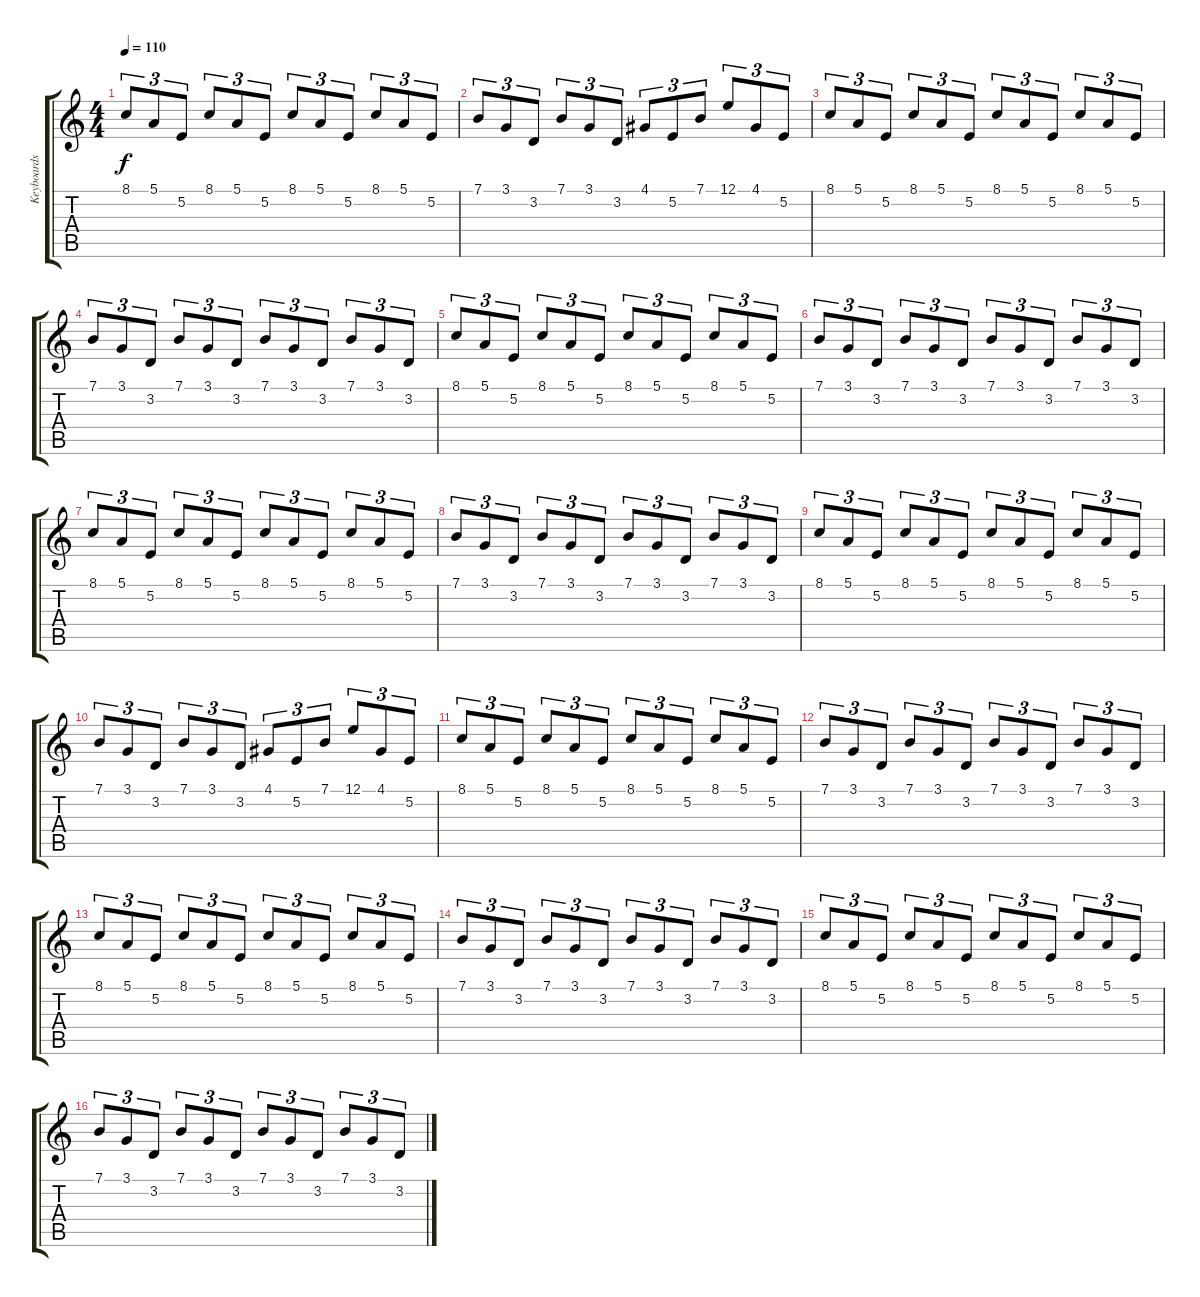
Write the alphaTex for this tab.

\track ("Keyboards" "Keyboards") {instrument churchorgan}
\staff {score tabs}
\tuning (E4 B3 G3 D3 A2 E2) {hide}
\ts (4 4)
\tempo 110
\clef g2
\ks c
8.1.8{tu (3 2) dy f} 5.1.8{tu (3 2)} 5.2.8{tu (3 2)} 8.1.8{tu (3 2)} 5.1.8{tu (3 2)} 5.2.8{tu (3 2)} 8.1.8{tu (3 2)} 5.1.8{tu (3 2)} 5.2.8{tu (3 2)} 8.1.8{tu (3 2)} 5.1.8{tu (3 2)} 5.2.8{tu (3 2)} |
7.1.8{tu (3 2)} 3.1.8{tu (3 2)} 3.2.8{tu (3 2)} 7.1.8{tu (3 2)} 3.1.8{tu (3 2)} 3.2.8{tu (3 2)} 4.1.8{tu (3 2)} 5.2.8{tu (3 2)} 7.1.8{tu (3 2)} 12.1.8{tu (3 2)} 4.1.8{tu (3 2)} 5.2.8{tu (3 2)} |
8.1.8{tu (3 2)} 5.1.8{tu (3 2)} 5.2.8{tu (3 2)} 8.1.8{tu (3 2)} 5.1.8{tu (3 2)} 5.2.8{tu (3 2)} 8.1.8{tu (3 2)} 5.1.8{tu (3 2)} 5.2.8{tu (3 2)} 8.1.8{tu (3 2)} 5.1.8{tu (3 2)} 5.2.8{tu (3 2)} |
7.1.8{tu (3 2)} 3.1.8{tu (3 2)} 3.2.8{tu (3 2)} 7.1.8{tu (3 2)} 3.1.8{tu (3 2)} 3.2.8{tu (3 2)} 7.1.8{tu (3 2)} 3.1.8{tu (3 2)} 3.2.8{tu (3 2)} 7.1.8{tu (3 2)} 3.1.8{tu (3 2)} 3.2.8{tu (3 2)} |
8.1.8{tu (3 2)} 5.1.8{tu (3 2)} 5.2.8{tu (3 2)} 8.1.8{tu (3 2)} 5.1.8{tu (3 2)} 5.2.8{tu (3 2)} 8.1.8{tu (3 2)} 5.1.8{tu (3 2)} 5.2.8{tu (3 2)} 8.1.8{tu (3 2)} 5.1.8{tu (3 2)} 5.2.8{tu (3 2)} |
7.1.8{tu (3 2)} 3.1.8{tu (3 2)} 3.2.8{tu (3 2)} 7.1.8{tu (3 2)} 3.1.8{tu (3 2)} 3.2.8{tu (3 2)} 7.1.8{tu (3 2)} 3.1.8{tu (3 2)} 3.2.8{tu (3 2)} 7.1.8{tu (3 2)} 3.1.8{tu (3 2)} 3.2.8{tu (3 2)} |
8.1.8{tu (3 2)} 5.1.8{tu (3 2)} 5.2.8{tu (3 2)} 8.1.8{tu (3 2)} 5.1.8{tu (3 2)} 5.2.8{tu (3 2)} 8.1.8{tu (3 2)} 5.1.8{tu (3 2)} 5.2.8{tu (3 2)} 8.1.8{tu (3 2)} 5.1.8{tu (3 2)} 5.2.8{tu (3 2)} |
7.1.8{tu (3 2)} 3.1.8{tu (3 2)} 3.2.8{tu (3 2)} 7.1.8{tu (3 2)} 3.1.8{tu (3 2)} 3.2.8{tu (3 2)} 7.1.8{tu (3 2)} 3.1.8{tu (3 2)} 3.2.8{tu (3 2)} 7.1.8{tu (3 2)} 3.1.8{tu (3 2)} 3.2.8{tu (3 2)} |
8.1.8{tu (3 2)} 5.1.8{tu (3 2)} 5.2.8{tu (3 2)} 8.1.8{tu (3 2)} 5.1.8{tu (3 2)} 5.2.8{tu (3 2)} 8.1.8{tu (3 2)} 5.1.8{tu (3 2)} 5.2.8{tu (3 2)} 8.1.8{tu (3 2)} 5.1.8{tu (3 2)} 5.2.8{tu (3 2)} |
7.1.8{tu (3 2)} 3.1.8{tu (3 2)} 3.2.8{tu (3 2)} 7.1.8{tu (3 2)} 3.1.8{tu (3 2)} 3.2.8{tu (3 2)} 4.1.8{tu (3 2)} 5.2.8{tu (3 2)} 7.1.8{tu (3 2)} 12.1.8{tu (3 2)} 4.1.8{tu (3 2)} 5.2.8{tu (3 2)} |
8.1.8{tu (3 2)} 5.1.8{tu (3 2)} 5.2.8{tu (3 2)} 8.1.8{tu (3 2)} 5.1.8{tu (3 2)} 5.2.8{tu (3 2)} 8.1.8{tu (3 2)} 5.1.8{tu (3 2)} 5.2.8{tu (3 2)} 8.1.8{tu (3 2)} 5.1.8{tu (3 2)} 5.2.8{tu (3 2)} |
7.1.8{tu (3 2)} 3.1.8{tu (3 2)} 3.2.8{tu (3 2)} 7.1.8{tu (3 2)} 3.1.8{tu (3 2)} 3.2.8{tu (3 2)} 7.1.8{tu (3 2)} 3.1.8{tu (3 2)} 3.2.8{tu (3 2)} 7.1.8{tu (3 2)} 3.1.8{tu (3 2)} 3.2.8{tu (3 2)} |
8.1.8{tu (3 2)} 5.1.8{tu (3 2)} 5.2.8{tu (3 2)} 8.1.8{tu (3 2)} 5.1.8{tu (3 2)} 5.2.8{tu (3 2)} 8.1.8{tu (3 2)} 5.1.8{tu (3 2)} 5.2.8{tu (3 2)} 8.1.8{tu (3 2)} 5.1.8{tu (3 2)} 5.2.8{tu (3 2)} |
7.1.8{tu (3 2)} 3.1.8{tu (3 2)} 3.2.8{tu (3 2)} 7.1.8{tu (3 2)} 3.1.8{tu (3 2)} 3.2.8{tu (3 2)} 7.1.8{tu (3 2)} 3.1.8{tu (3 2)} 3.2.8{tu (3 2)} 7.1.8{tu (3 2)} 3.1.8{tu (3 2)} 3.2.8{tu (3 2)} |
8.1.8{tu (3 2)} 5.1.8{tu (3 2)} 5.2.8{tu (3 2)} 8.1.8{tu (3 2)} 5.1.8{tu (3 2)} 5.2.8{tu (3 2)} 8.1.8{tu (3 2)} 5.1.8{tu (3 2)} 5.2.8{tu (3 2)} 8.1.8{tu (3 2)} 5.1.8{tu (3 2)} 5.2.8{tu (3 2)} |
7.1.8{tu (3 2)} 3.1.8{tu (3 2)} 3.2.8{tu (3 2)} 7.1.8{tu (3 2)} 3.1.8{tu (3 2)} 3.2.8{tu (3 2)} 7.1.8{tu (3 2)} 3.1.8{tu (3 2)} 3.2.8{tu (3 2)} 7.1.8{tu (3 2)} 3.1.8{tu (3 2)} 3.2.8{tu (3 2)}
